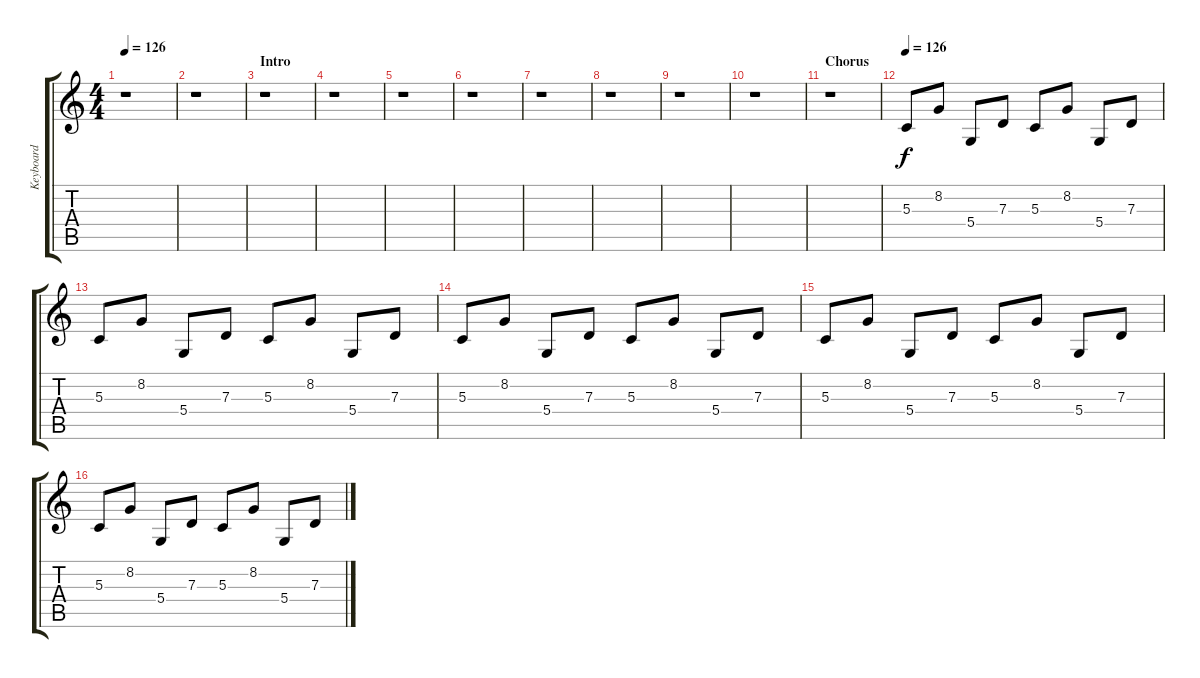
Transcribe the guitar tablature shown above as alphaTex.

\track ("Keyboard" "Keyboard") {instrument synthbrass1}
\staff {score tabs}
\tuning (E4 B3 G3 D3 A2 E2) {hide}
\ts (4 4)
\tempo 126
\tempo 119
\tempo 126
\clef g2
\ks c
r.1{dy f instrument synthbrass1} |
r.1 |
\section ("" "Intro")
r.1 |
r.1 |
r.1 |
r.1 |
r.1 |
r.1 |
r.1 |
r.1 |
\section ("" "Chorus")
r.1 |
\tempo 126
5.3.8 8.2.8 5.4.8 7.3.8 5.3.8 8.2.8 5.4.8 7.3.8 |
5.3.8 8.2.8 5.4.8 7.3.8 5.3.8 8.2.8 5.4.8 7.3.8 |
5.3.8 8.2.8 5.4.8 7.3.8 5.3.8 8.2.8 5.4.8 7.3.8 |
5.3.8 8.2.8 5.4.8 7.3.8 5.3.8 8.2.8 5.4.8 7.3.8 |
5.3.8 8.2.8 5.4.8 7.3.8 5.3.8 8.2.8 5.4.8 7.3.8
